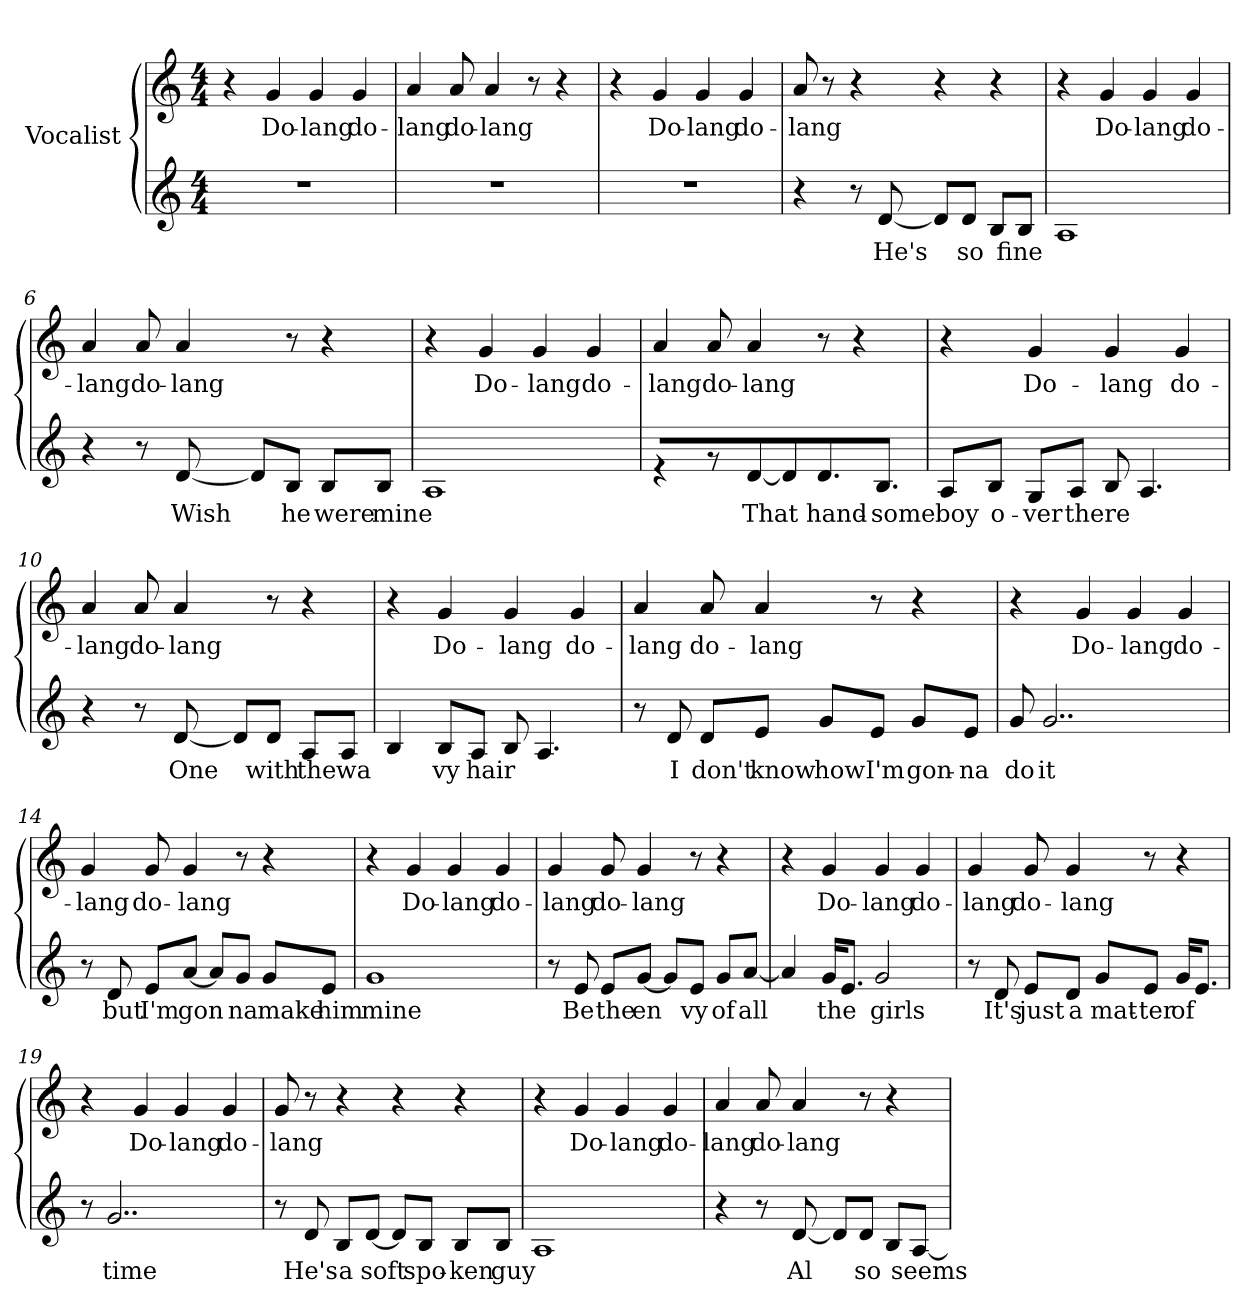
**kern	**text	**kern	**text
*part1	*part1	*part1	*part1
*staff2	*staff2	*staff1	*staff1
*I"Vocalist	*	*	*
*clefG2	*	*clefG2	*
*M4/4	*	*M4/4	*
=1	=1	=1	=1
*clefG2	*	*clefG2	*
*M4/4	*	*M4/4	*
1r	.	4r	.
.	.	4g	Do-
.	.	4g	-lang
.	.	4g	do-
=2	=2	=2	=2
1r	.	4a	-lang
.	.	8a	do-
.	.	4a	-lang
.	.	8r	.
.	.	4r	.
=3	=3	=3	=3
1r	.	4r	.
.	.	4g	Do-
.	.	4g	-lang
.	.	4g	do-
=4	=4	=4	=4
4r	.	8a	-lang
.	.	8r	.
8r	.	4r	.
[8d	He's	.	.
8d/L]	_	4r	.
8d/J	so	.	.
8B/L	_	4r	.
8B/J	fine	.	.
=5	=5	=5	=5
1A	_	4r	.
.	.	4g	Do-
.	.	4g	-lang
.	.	4g	do-
=6	=6	=6	=6
4r	.	4a	-lang
8r	.	8a	do-
[8d	Wish	4a	-lang
8d/L]	_	.	.
8B/J	he	8r	.
8B/L	were	4r	.
8B/J	mine	.	.
=7	=7	=7	=7
1A	_	4r	.
.	.	4g	Do-
.	.	4g	-lang
.	.	4g	do-
=8	=8	=8	=8
4r	.	4a	-lang
8r	.	8a	do-
[8d	That	4a	-lang
8d/L]	_	.	.
8.d/J	hand-	8r	.
.	.	4r	.
8.BJ	-some	.	.
=9	=9	=9	=9
8A/L	boy	4r	.
8B/J	o-	.	.
8G/L	-ver	4g	Do-
8A/J	there	.	.
8B	_	4g	-lang
4.A	_	.	.
.	.	4g	do-
=10	=10	=10	=10
4r	.	4a	-lang
8r	.	8a	do-
[8d	One	4a	-lang
8d/L]	_	.	.
8d/J	with	8r	.
8A/L	the	4r	.
8A/J	wa-	.	.
=11	=11	=11	=11
4B	_	4r	.
8B/L	-vy	4g	Do-
8A/J	hair	.	.
8B	_	4g	-lang
4.A	_	.	.
.	.	4g	do-
=12	=12	=12	=12
8r	.	4a	-lang
8d	I	.	.
8d/L	don't	8a	do-
8e/J	know	4a	-lang
8g/L	how	.	.
8e/J	I'm	8r	.
8g/L	gon-	4r	.
8e/J	-na	.	.
=13	=13	=13	=13
8g	do	4r	.
2..g	it	.	.
.	.	4g	Do-
.	.	4g	-lang
.	.	4g	do-
=14	=14	=14	=14
8r	.	4g	-lang
8d	but	.	.
8e/L	I'm	8g	do-
[8a/J	gon-	4g	-lang
8a/L]	_	.	.
8g/J	-na	8r	.
8g/L	make	4r	.
8e/J	him	.	.
=15	=15	=15	=15
1g	mine	4r	.
.	.	4g	Do-
.	.	4g	-lang
.	.	4g	do-
=16	=16	=16	=16
8r	.	4g	-lang
8e	Be	.	.
8e/L	the	8g	do-
[8g/J	en-	4g	-lang
8g/L]	_	.	.
8e/J	-vy	8r	.
8g/L	of	4r	.
[8a/J	all	.	.
=17	=17	=17	=17
4a]	_	4r	.
16g/KL	the	4g	Do-
8.e/J	_	.	.
2g	girls	4g	-lang
.	.	4g	do-
=18	=18	=18	=18
8r	.	4g	-lang
8d	It's	.	.
8e/L	just	8g	do-
8d/J	a	4g	-lang
8g/L	mat-	.	.
8e/J	-ter	8r	.
16g/KL	of	4r	.
8.e/J	_	.	.
=19	=19	=19	=19
8r	.	4r	.
2..g	time	.	.
.	.	4g	Do-
.	.	4g	-lang
.	.	4g	do-
=20	=20	=20	=20
8r	.	8g	-lang
8d	He's	8r	.
8B/L	a	4r	.
[8d/J	soft	.	.
8d/L]	_	4r	.
8B/J	spo-	.	.
8B/L	-ken	4r	.
8B/J	guy	.	.
=21	=21	=21	=21
1A	_	4r	.
.	.	4g	Do-
.	.	4g	-lang
.	.	4g	do-
=22	=22	=22	=22
4r	.	4a	-lang
8r	.	8a	do-
[8d	Al-	4a	-lang
8d/L]	_	.	.
8d/J	-so	8r	.
8B/L	_	4r	.
[8A/J	seems	.	.
=	=	=	=
*-	*-	*-	*-
